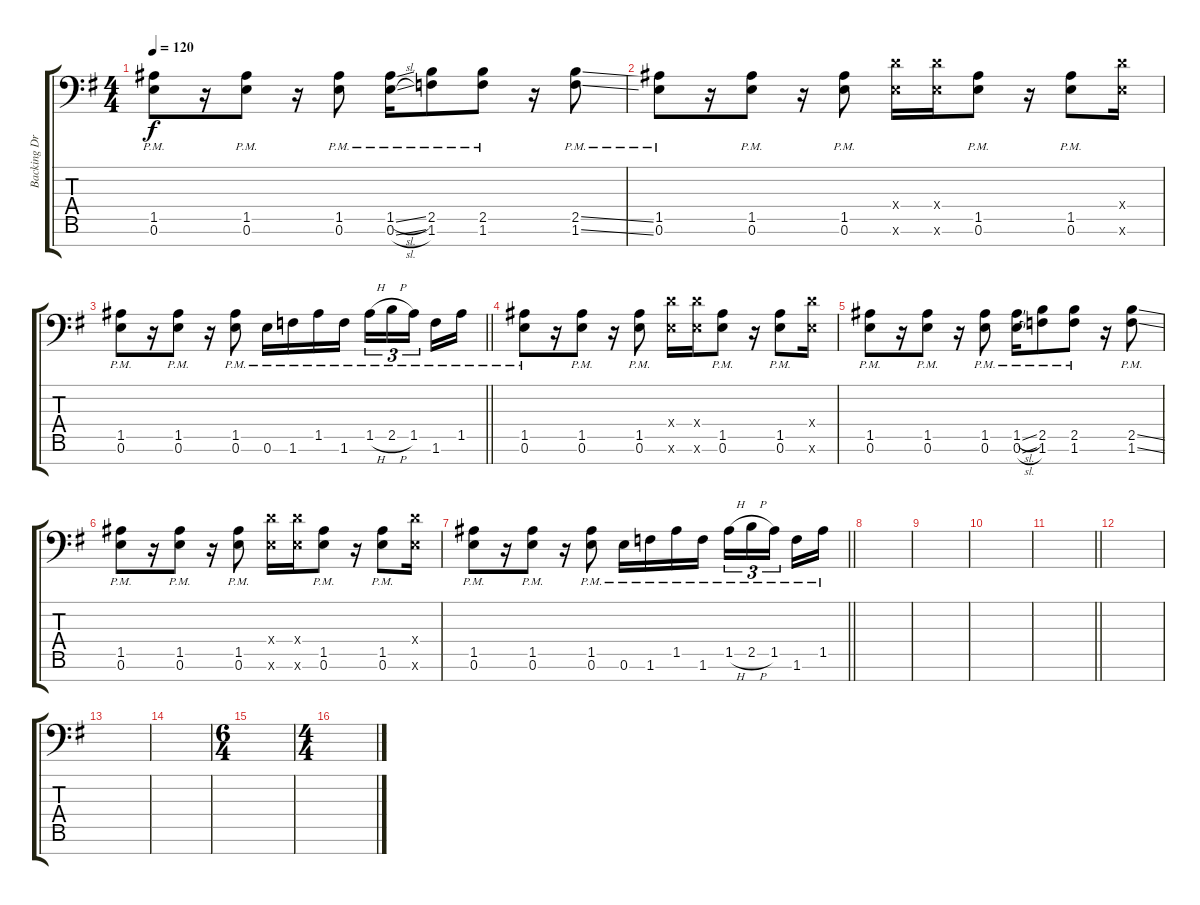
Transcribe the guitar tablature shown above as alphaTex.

\track ("Backing Dropped A" "Backing Dr") {instrument distortionguitar}
\staff {score tabs}
\tuning (E4 B3 G3 D3 A2 E2 A1) {hide}
\ts (4 4)
\tempo 120
\clef f4
\ks eminor
(1.5{pm} 0.6{pm}).8{dy f} r.16 (1.5{pm} 0.6{pm}).8 r.16 (1.5{pm} 0.6{pm}).8 (1.5{sl pm} 0.6{sl pm}).16 (2.5{pm} 1.6{pm}).8 (2.5{pm} 1.6{pm}).8 r.16 (2.5{ss pm} 1.6{ss pm}).8 |
(1.5{pm} 0.6{pm}).8 r.16 (1.5{pm} 0.6{pm}).8 r.16 (1.5{pm} 0.6{pm}).8 (0.4{x} 0.6{x}).16 (0.4{x} 0.6{x}).16 (1.5{pm} 0.6{pm}).8 r.16 (1.5{pm} 0.6{pm}).8 (0.4{x} 0.6{x}).16 |
\barLineRight lightlight
(1.5{pm} 0.6{pm}).8 r.16 (1.5{pm} 0.6{pm}).8 r.16 (1.5{pm} 0.6{pm}).8 0.6{pm}.16 1.6{pm}.16 1.5{pm}.16 1.6{pm}.16 1.5{h pm}.16{tu (3 2)} 2.5{h pm}.16{tu (3 2)} 1.5{pm}.16{tu (3 2) beam splitsecondary} 1.6{pm}.16 1.5{pm}.16 |
(1.5{pm} 0.6{pm}).8 r.16 (1.5{pm} 0.6{pm}).8 r.16 (1.5{pm} 0.6{pm}).8 (0.4{x} 0.6{x}).16 (0.4{x} 0.6{x}).16 (1.5{pm} 0.6{pm}).8 r.16 (1.5{pm} 0.6{pm}).8 (0.4{x} 0.6{x}).16 |
(1.5{pm} 0.6{pm}).8 r.16 (1.5{pm} 0.6{pm}).8 r.16 (1.5{pm} 0.6{pm}).8 (1.5{sl pm} 0.6{sl pm}).16 (2.5{pm} 1.6{pm}).8 (2.5{pm} 1.6{pm}).8 r.16 (2.5{ss pm} 1.6{ss pm}).8 |
(1.5{pm} 0.6{pm}).8 r.16 (1.5{pm} 0.6{pm}).8 r.16 (1.5{pm} 0.6{pm}).8 (0.4{x} 0.6{x}).16 (0.4{x} 0.6{x}).16 (1.5{pm} 0.6{pm}).8 r.16 (1.5{pm} 0.6{pm}).8 (0.4{x} 0.6{x}).16 |
\barLineRight lightlight
(1.5{pm} 0.6{pm}).8 r.16 (1.5{pm} 0.6{pm}).8 r.16 (1.5{pm} 0.6{pm}).8 0.6{pm}.16 1.6{pm}.16 1.5{pm}.16 1.6{pm}.16 1.5{h pm}.16{tu (3 2)} 2.5{h pm}.16{tu (3 2)} 1.5{pm}.16{tu (3 2) beam splitsecondary} 1.6{pm}.16 1.5{pm}.16 |
|
|
|
\barLineRight lightlight
|
|
|
|
\ts (6 4)
|
\ts (4 4)
